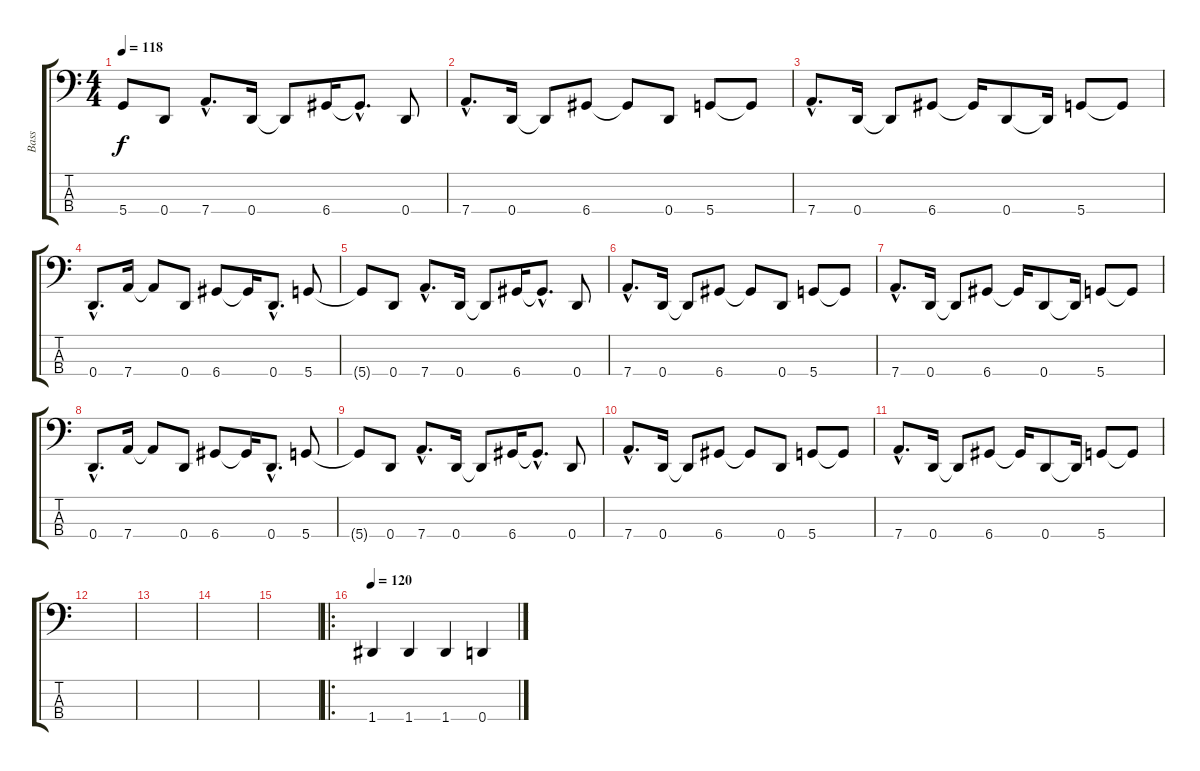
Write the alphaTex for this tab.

\track ("Bass" "Bass") {instrument electricbassfinger}
\staff {score tabs}
\tuning (G2 D2 A1 D1) {hide}
\ts (4 4)
\tempo 118
\clef f4
\ks c
5.4{t}.8{dy f} 0.4.8 7.4{hac}.8{d} 0.4.16 0.4{t}.8 6.4.16 6.4{hac t}.8{d} 0.4.8 |
7.4{hac}.8{d} 0.4.16 0.4{t}.8 6.4.8 6.4{t}.8 0.4.8 5.4.8 5.4{t}.8 |
7.4{hac}.8{d} 0.4.16 0.4{t}.8 6.4.8 6.4{t}.16 0.4.8 0.4{t}.16 5.4.8 5.4{t}.8 |
0.4{hac}.8{d} 7.4.16 7.4{t}.8 0.4.8 6.4.8 6.4{t}.16 0.4{hac}.8{d} 5.4.8 |
5.4{t}.8 0.4.8 7.4{hac}.8{d} 0.4.16 0.4{t}.8 6.4.16 6.4{hac t}.8{d} 0.4.8 |
7.4{hac}.8{d} 0.4.16 0.4{t}.8 6.4.8 6.4{t}.8 0.4.8 5.4.8 5.4{t}.8 |
7.4{hac}.8{d} 0.4.16 0.4{t}.8 6.4.8 6.4{t}.16 0.4.8 0.4{t}.16 5.4.8 5.4{t}.8 |
0.4{hac}.8{d} 7.4.16 7.4{t}.8 0.4.8 6.4.8 6.4{t}.16 0.4{hac}.8{d} 5.4.8 |
5.4{t}.8 0.4.8 7.4{hac}.8{d} 0.4.16 0.4{t}.8 6.4.16 6.4{hac t}.8{d} 0.4.8 |
7.4{hac}.8{d} 0.4.16 0.4{t}.8 6.4.8 6.4{t}.8 0.4.8 5.4.8 5.4{t}.8 |
7.4{hac}.8{d} 0.4.16 0.4{t}.8 6.4.8 6.4{t}.16 0.4.8 0.4{t}.16 5.4.8 5.4{t}.8 |
|
|
|
|
\ro
\tempo 120
1.4.4 1.4.4 1.4.4 0.4.4
